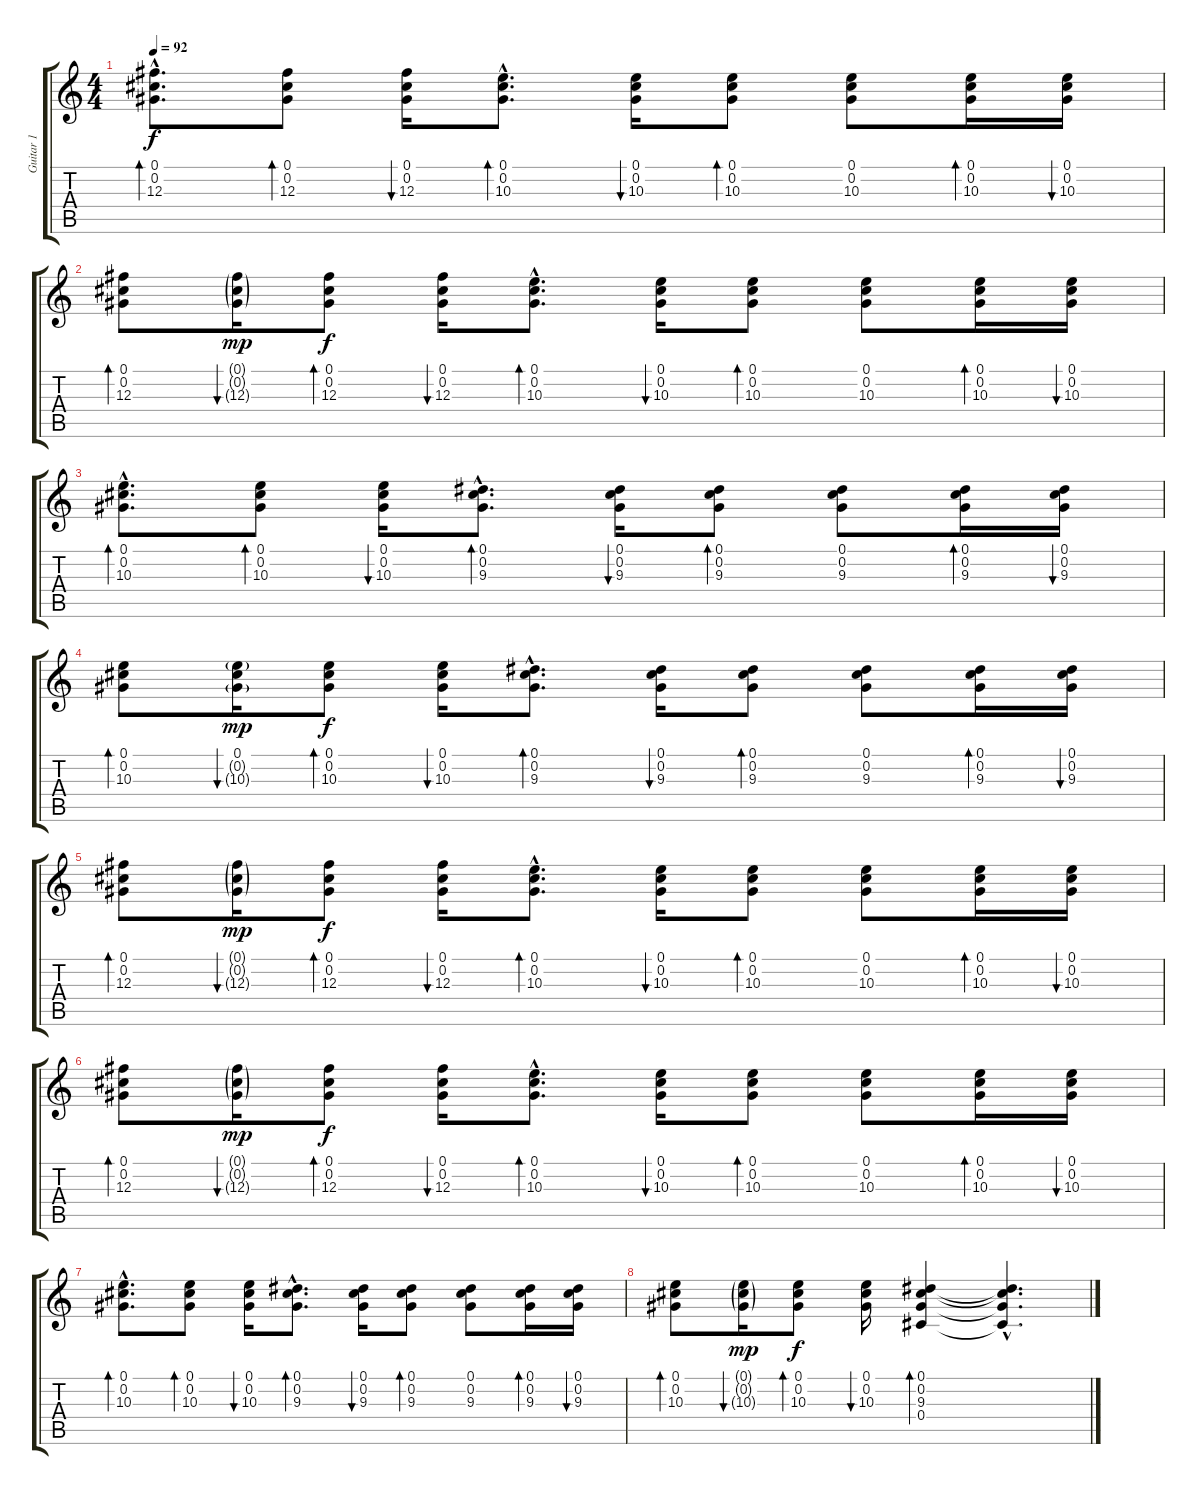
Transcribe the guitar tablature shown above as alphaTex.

\track ("Guitar 1" "Guitar 1") {instrument electricguitarclean}
\staff {score tabs}
\tuning (Db4 Ab3 Gb3 Db3 Ab2 Db2) {hide}
\ts (4 4)
\tempo 92
\clef g2
\ks c
(0.1{hac} 0.2{hac} 12.3{hac}).8{d bd 240 dy f instrument electricguitarclean} (0.1 0.2 12.3).8{bd 30} (0.1 0.2 12.3).16{bu 30} (0.1{hac} 0.2{hac} 10.3{hac}).8{d bd 30} (0.1 0.2 10.3).16{bu 30} (0.1 0.2 10.3).8{bd 30} (0.1 0.2 10.3).8 (0.1 0.2 10.3).16{bd 30} (0.1 0.2 10.3).16{bu 30} |
(0.1 0.2 12.3).8{bd 30} (0.1{g} 0.2{g} 12.3{g}).16{bu 30 dy mp} (0.1 0.2 12.3).8{bd 30 dy f} (0.1 0.2 12.3).16{bu 30} (0.1{hac} 0.2{hac} 10.3{hac}).8{d bd 30} (0.1 0.2 10.3).16{bu 30} (0.1 0.2 10.3).8{bd 30} (0.1 0.2 10.3).8 (0.1 0.2 10.3).16{bd 30} (0.1 0.2 10.3).16{bu 30} |
(0.1{hac} 0.2{hac} 10.3{hac}).8{d bd 30} (0.1 0.2 10.3).8{bd 30} (0.1 0.2 10.3).16{bu 30} (0.1{hac} 0.2{hac} 9.3{hac}).8{d bd 30} (0.1 0.2 9.3).16{bu 30} (0.1 0.2 9.3).8{bd 30} (0.1 0.2 9.3).8 (0.1 0.2 9.3).16{bd 30} (0.1 0.2 9.3).16{bu 30} |
(0.1 0.2 10.3).8{bd 30} (0.1 0.2{g} 10.3{g}).16{bu 30 dy mp} (0.1 0.2 10.3).8{bd 30 dy f} (0.1 0.2 10.3).16{bu 30} (0.1{hac} 0.2{hac} 9.3{hac}).8{d bd 30} (0.1 0.2 9.3).16{bu 30} (0.1 0.2 9.3).8{bd 30} (0.1 0.2 9.3).8 (0.1 0.2 9.3).16{bd 30} (0.1 0.2 9.3).16{bu 30} |
(0.1 0.2 12.3).8{bd 30} (0.1{g} 0.2{g} 12.3{g}).16{bu 30 dy mp} (0.1 0.2 12.3).8{bd 30 dy f} (0.1 0.2 12.3).16{bu 30} (0.1{hac} 0.2{hac} 10.3{hac}).8{d bd 30} (0.1 0.2 10.3).16{bu 30} (0.1 0.2 10.3).8{bd 30} (0.1 0.2 10.3).8 (0.1 0.2 10.3).16{bd 30} (0.1 0.2 10.3).16{bu 30} |
(0.1 0.2 12.3).8{bd 30} (0.1{g} 0.2{g} 12.3{g}).16{bu 30 dy mp} (0.1 0.2 12.3).8{bd 30 dy f} (0.1 0.2 12.3).16{bu 30} (0.1{hac} 0.2{hac} 10.3{hac}).8{d bd 30} (0.1 0.2 10.3).16{bu 30} (0.1 0.2 10.3).8{bd 30} (0.1 0.2 10.3).8 (0.1 0.2 10.3).16{bd 30} (0.1 0.2 10.3).16{bu 30} |
(0.1{hac} 0.2{hac} 10.3{hac}).8{d bd 30} (0.1 0.2 10.3).8{bd 30} (0.1 0.2 10.3).16{bu 30} (0.1{hac} 0.2{hac} 9.3{hac}).8{d bd 30} (0.1 0.2 9.3).16{bu 30} (0.1 0.2 9.3).8{bd 30} (0.1 0.2 9.3).8 (0.1 0.2 9.3).16{bd 30} (0.1 0.2 9.3).16{bu 30} |
(0.1 0.2 10.3).8{bd 30} (0.1{g} 0.2{g} 10.3{g}).16{bu 30 dy mp} (0.1 0.2 10.3).8{bd 30 dy f} (0.1 0.2 10.3).16{bu 30} (0.1 0.2 9.3 0.4).4{bd 480} (0.1{hac t} 0.2{hac t} 9.3{hac t} 0.4{hac t}).4{d}
